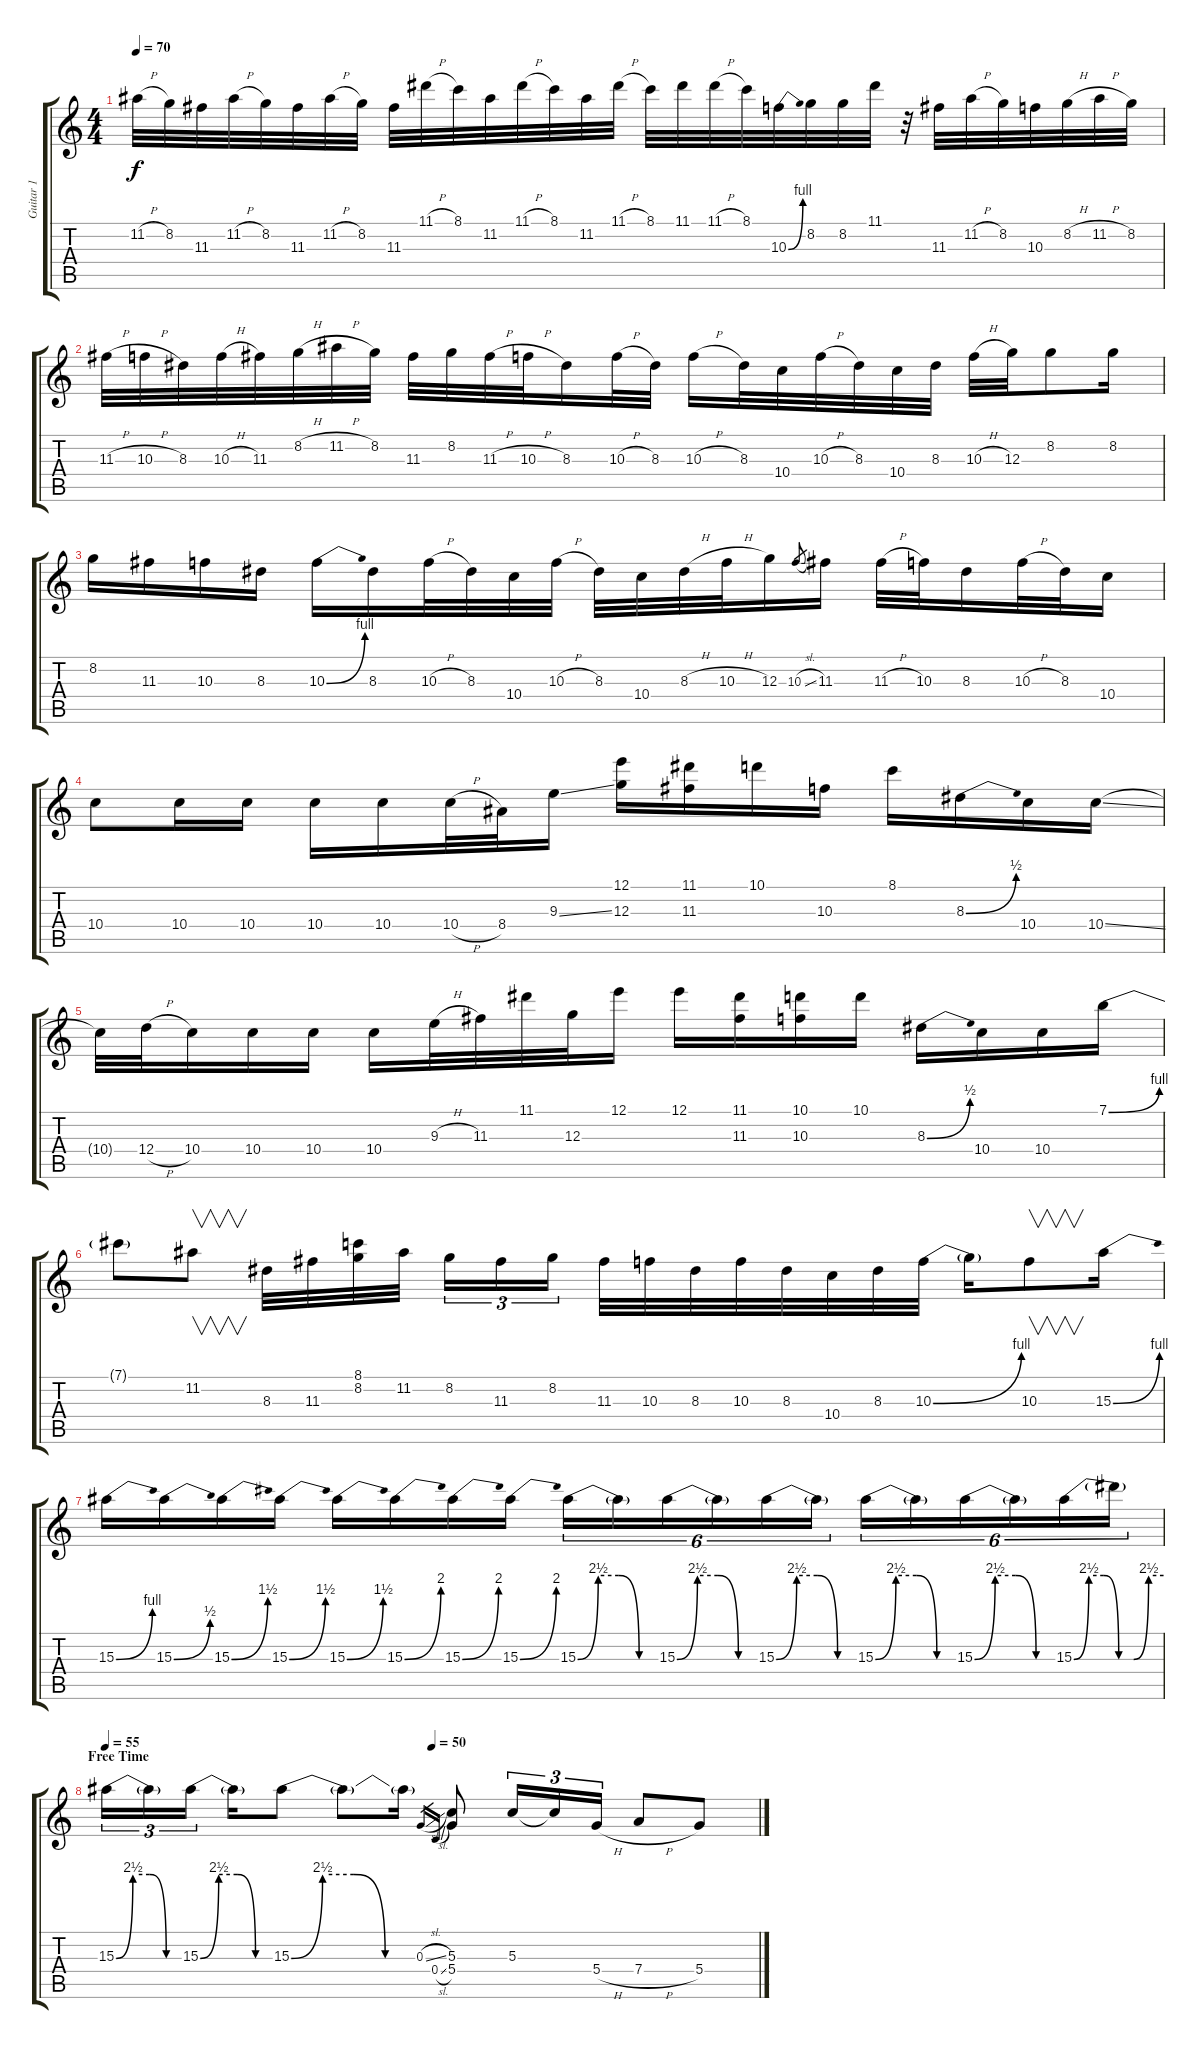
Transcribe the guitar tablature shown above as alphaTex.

\track ("Guitar 1" "Guitar 1") {instrument overdrivenguitar}
\staff {score tabs}
\tuning (E4 B3 G3 D3 A2 E2) {hide}
\ts (4 4)
\tempo 70
\clef g2
\ks c
11.2{h}.32{dy f} 8.2.32 11.3.32 11.2{h}.32 8.2.32 11.3.32 11.2{h}.32 8.2.32 11.3.32 11.1{h}.32 8.1.32 11.2.32 11.1{h}.32 8.1.32 11.2.32 11.1{h}.32 8.1.32 11.1.32 11.1{h}.32 8.1.32 10.3{be (bend 0 0 60 4)}.32 8.2.32 8.2.32 11.1.32 r.32 11.3.32 11.2{h}.32 8.2.32 10.3.32 8.2{h}.32 11.2{h}.32 8.2.32 |
11.3{h}.32 10.3{h}.32 8.3.32 10.3{h}.32 11.3.32 8.2{h}.32 11.2{h}.32 8.2.32 11.3.32 8.2.32 11.3{h}.32 10.3{h}.32 8.3.16 10.3{h}.32 8.3.32 10.3{h}.16 8.3.32 10.4.32 10.3{h}.32 8.3.32 10.4.32 8.3.32 10.3{h}.32 12.3.32 8.2.8 8.2.16 |
8.2.16 11.3.16 10.3.16 8.3.16 10.3{be (bend 0 0 60 4)}.16 8.3.16 10.3{h}.32 8.3.32 10.4.32 10.3{h}.32 8.3.32 10.4.32 8.3{h}.32 10.3{h}.32 12.3.16 10.3{sl}.8{gr} 11.3.16 11.3{h}.32 10.3.32 8.3.16 10.3{h}.32 8.3.32 10.4.16 |
10.4.8 10.4.16 10.4.16 10.4.16 10.4.16 10.4{h}.32 8.4.32 9.3{ss}.16 (12.1 12.3).16 (11.1 11.3).16 10.1.16 10.3.16 8.1.16 8.3{be (bend 0 0 60 2)}.16 10.4.16 10.4{ss}.16 |
10.4{t}.32 12.4{h}.32 10.4.16 10.4.16 10.4.16 10.4.16 9.3{h}.32 11.3.32 11.1.32 12.3.32 12.1.16 12.1.16 (11.1 11.3).16 (10.1 10.3).16 10.1.16 8.3{be (bend 0 0 60 2)}.16 10.4.16 10.4.16 7.1{be (bend 0 0 60 4)}.16 |
7.1{t}.8 11.2.8{v} 8.3.32 11.3.32 (8.1 8.2).32 11.2.32 8.2.16{tu (3 2)} 11.3.16{tu (3 2)} 8.2.16{tu (3 2)} 11.3.32 10.3.32 8.3.32 10.3.32 8.3.32 10.4.32 8.3.32 10.3{be (bend 0 0 60 4)}.32 10.3{t}.16 10.3.8{v} 15.3{be (bend 0 0 60 4)}.16 |
15.3{be (bend 0 0 60 4)}.16 15.3{be (bend 0 0 60 2)}.16 15.3{be (bend 0 0 60 6)}.16 15.3{be (bend 0 0 60 6)}.16 15.3{be (bend 0 0 60 6)}.16 15.3{be (bend 0 0 60 8)}.16 15.3{be (bend 0 0 60 8)}.16 15.3{be (bend 0 0 60 8)}.16 15.3{be (custom 0 0 15 10 30 10 45 0 60 0)}.16{tu (6 4)} 15.3{t}.16{tu (6 4)} 15.3{be (custom 0 0 15 10 30 10 45 0 60 0)}.16{tu (6 4)} 15.3{t}.16{tu (6 4)} 15.3{be (custom 0 0 15 10 30 10 45 0 60 0)}.16{tu (6 4)} 15.3{t}.16{tu (6 4)} 15.3{be (custom 0 0 15 10 30 10 45 0 60 0)}.16{tu (6 4)} 15.3{t}.16{tu (6 4)} 15.3{be (custom 0 0 15 10 30 10 45 0 60 0)}.16{tu (6 4)} 15.3{t}.16{tu (6 4)} 15.3{be (custom 0 0 10 10 20 10 30 0 40 0 50 10 60 10)}.16{tu (6 4)} 15.3{t}.16{tu (6 4)} |
\section ("" "Free Time")
\tempo 55
\tempo (50 0.5)
15.3{be (custom 0 0 15 10 30 10 45 0 60 0)}.16{tu (3 2)} 15.3{t}.16{tu (3 2)} 15.3{be (custom 0 0 15 10 30 10 45 0 60 0)}.16{tu (3 2)} 15.3{t}.16 15.3{be (custom 0 0 15 10 30 10 45 0 60 0)}.8 15.3{t}.8 15.3{t}.16 0.3{sl}.16{gr} 0.4{sl}.16{gr} (5.3 5.4).8 5.3.16{tu (3 2)} 5.3{t}.16{tu (3 2)} 5.4{h}.16{tu (3 2)} 7.4{h}.8 5.4.8
